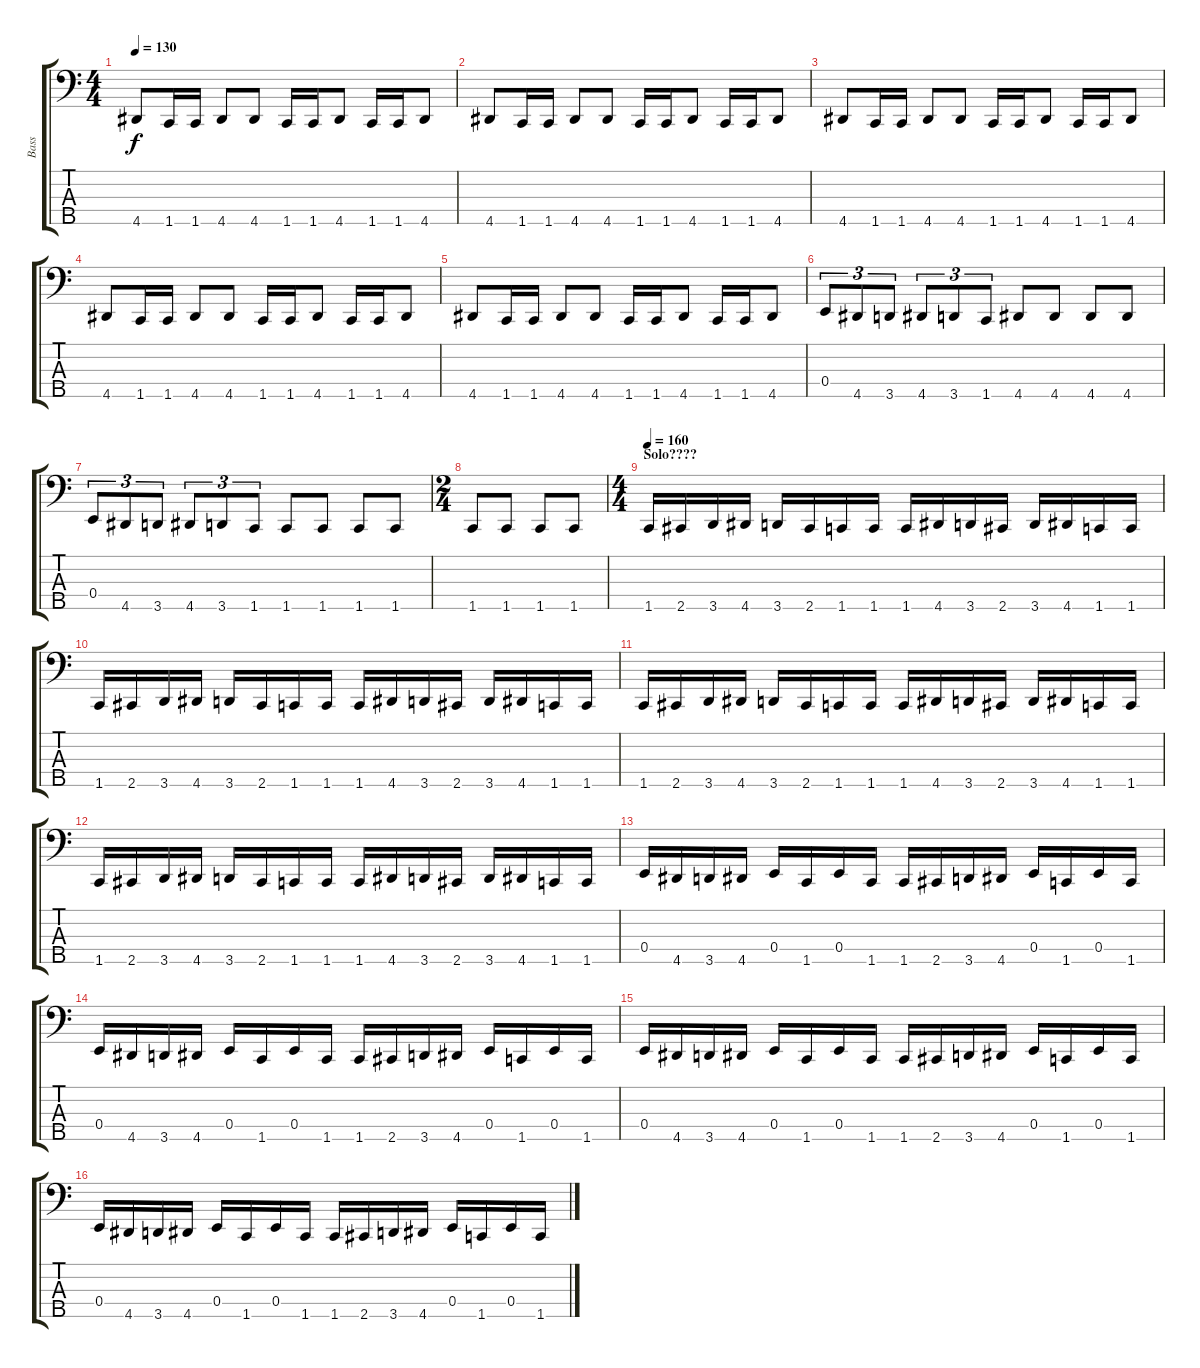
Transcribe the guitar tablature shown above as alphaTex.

\track ("Bass" "Bass") {instrument electricbasspick}
\staff {score tabs}
\tuning (G2 D2 A1 E1 B0) {hide}
\ts (4 4)
\tempo 130
\clef f4
\ks c
4.5.8{dy f} 1.5.16 1.5.16 4.5.8 4.5.8 1.5.16 1.5.16 4.5.8 1.5.16 1.5.16 4.5.8 |
4.5.8 1.5.16 1.5.16 4.5.8 4.5.8 1.5.16 1.5.16 4.5.8 1.5.16 1.5.16 4.5.8 |
4.5.8 1.5.16 1.5.16 4.5.8 4.5.8 1.5.16 1.5.16 4.5.8 1.5.16 1.5.16 4.5.8 |
4.5.8 1.5.16 1.5.16 4.5.8 4.5.8 1.5.16 1.5.16 4.5.8 1.5.16 1.5.16 4.5.8 |
4.5.8 1.5.16 1.5.16 4.5.8 4.5.8 1.5.16 1.5.16 4.5.8 1.5.16 1.5.16 4.5.8 |
0.4.8{tu (3 2)} 4.5.8{tu (3 2)} 3.5.8{tu (3 2)} 4.5.8{tu (3 2)} 3.5.8{tu (3 2)} 1.5.8{tu (3 2)} 4.5.8 4.5.8 4.5.8 4.5.8 |
0.4.8{tu (3 2)} 4.5.8{tu (3 2)} 3.5.8{tu (3 2)} 4.5.8{tu (3 2)} 3.5.8{tu (3 2)} 1.5.8{tu (3 2)} 1.5.8 1.5.8 1.5.8 1.5.8 |
\ts (2 4)
1.5.8 1.5.8 1.5.8 1.5.8 |
\ts (4 4)
\section ("" "Solo????")
\tempo 160
1.5.16 2.5.16 3.5.16 4.5.16 3.5.16 2.5.16 1.5.16 1.5.16 1.5.16 4.5.16 3.5.16 2.5.16 3.5.16 4.5.16 1.5.16 1.5.16 |
1.5.16 2.5.16 3.5.16 4.5.16 3.5.16 2.5.16 1.5.16 1.5.16 1.5.16 4.5.16 3.5.16 2.5.16 3.5.16 4.5.16 1.5.16 1.5.16 |
1.5.16 2.5.16 3.5.16 4.5.16 3.5.16 2.5.16 1.5.16 1.5.16 1.5.16 4.5.16 3.5.16 2.5.16 3.5.16 4.5.16 1.5.16 1.5.16 |
1.5.16 2.5.16 3.5.16 4.5.16 3.5.16 2.5.16 1.5.16 1.5.16 1.5.16 4.5.16 3.5.16 2.5.16 3.5.16 4.5.16 1.5.16 1.5.16 |
0.4.16 4.5.16 3.5.16 4.5.16 0.4.16 1.5.16 0.4.16 1.5.16 1.5.16 2.5.16 3.5.16 4.5.16 0.4.16 1.5.16 0.4.16 1.5.16 |
0.4.16 4.5.16 3.5.16 4.5.16 0.4.16 1.5.16 0.4.16 1.5.16 1.5.16 2.5.16 3.5.16 4.5.16 0.4.16 1.5.16 0.4.16 1.5.16 |
0.4.16 4.5.16 3.5.16 4.5.16 0.4.16 1.5.16 0.4.16 1.5.16 1.5.16 2.5.16 3.5.16 4.5.16 0.4.16 1.5.16 0.4.16 1.5.16 |
0.4.16 4.5.16 3.5.16 4.5.16 0.4.16 1.5.16 0.4.16 1.5.16 1.5.16 2.5.16 3.5.16 4.5.16 0.4.16 1.5.16 0.4.16 1.5.16
